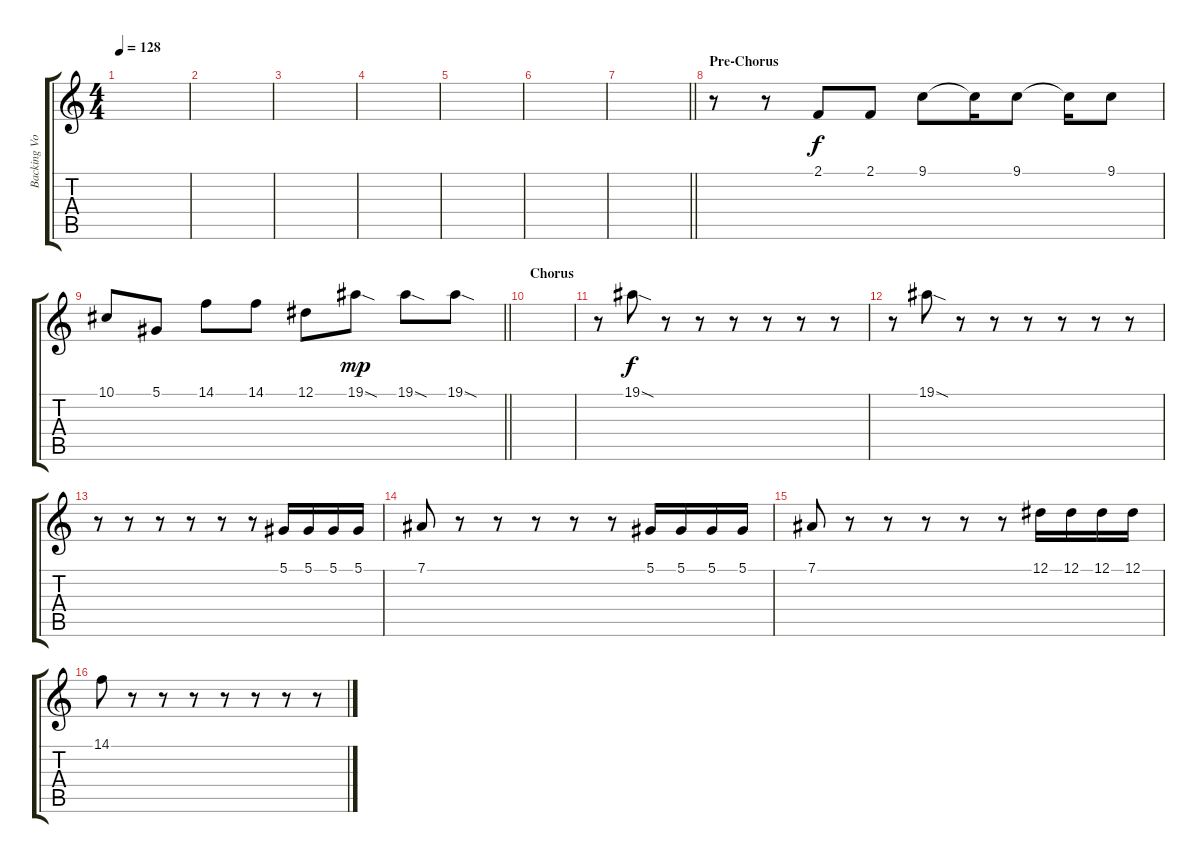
\track ("Backing Vocals" "Backing Vo") {instrument choiraahs}
\staff {score tabs}
\tuning (Eb4 Bb3 Gb3 Db3 Ab2 Eb2) {hide}
\ts (4 4)
\tempo 128
\clef g2
\ks c
|
|
|
|
|
|
\barLineRight lightlight
|
\section ("" "Pre-Chorus")
r.8 r.8 2.1.8 2.1.8 9.1.8 9.1{t}.16 9.1.8 9.1{t}.16 9.1.8 |
\barLineRight lightlight
10.1.8 5.1.8 14.1.8 14.1.8 12.1.8 19.1{sod}.8{dy mp} 19.1{sod}.8 19.1{sod}.8 |
\section ("" "Chorus")
|
r.8 19.1{sod}.8{dy f} r.8 r.8 r.8 r.8 r.8 r.8 |
r.8 19.1{sod}.8 r.8 r.8 r.8 r.8 r.8 r.8 |
r.8 r.8 r.8 r.8 r.8 r.8 5.1.16 5.1.16 5.1.16 5.1.16 |
7.1.8 r.8 r.8 r.8 r.8 r.8 5.1.16 5.1.16 5.1.16 5.1.16 |
7.1.8 r.8 r.8 r.8 r.8 r.8 12.1.16 12.1.16 12.1.16 12.1.16 |
14.1.8 r.8 r.8 r.8 r.8 r.8 r.8 r.8
